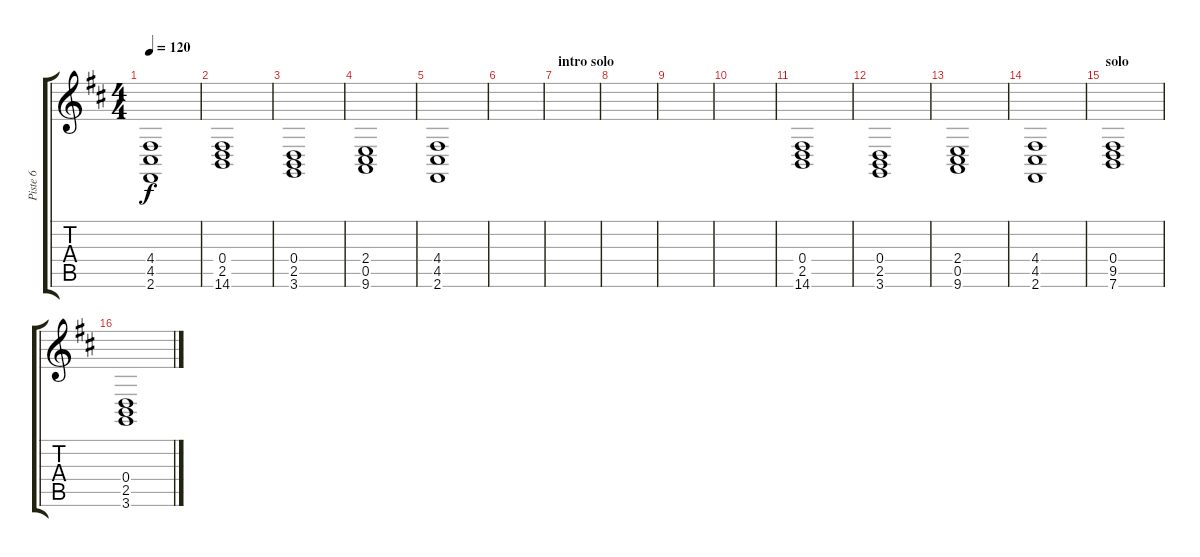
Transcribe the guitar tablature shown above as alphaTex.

\track ("Piste 6" "Piste 6") {instrument stringensemble1}
\staff {score tabs}
\tuning (E4 B3 G3 D3 A2 E2) {hide}
\ts (4 4)
\tempo 120
\clef g2
\ks d
(4.4 4.5 2.6).1{dy f} |
(0.4 2.5 14.6).1 |
(0.4 2.5 3.6).1 |
(2.4 0.5 9.6).1 |
(4.4 4.5 2.6).1 |
|
\section ("" "intro solo")
|
|
|
|
(0.4 2.5 14.6).1 |
(0.4 2.5 3.6).1 |
(2.4 0.5 9.6).1 |
(4.4 4.5 2.6).1 |
\section ("" "solo")
(0.4 9.5 7.6).1 |
(0.4 2.5 3.6).1
